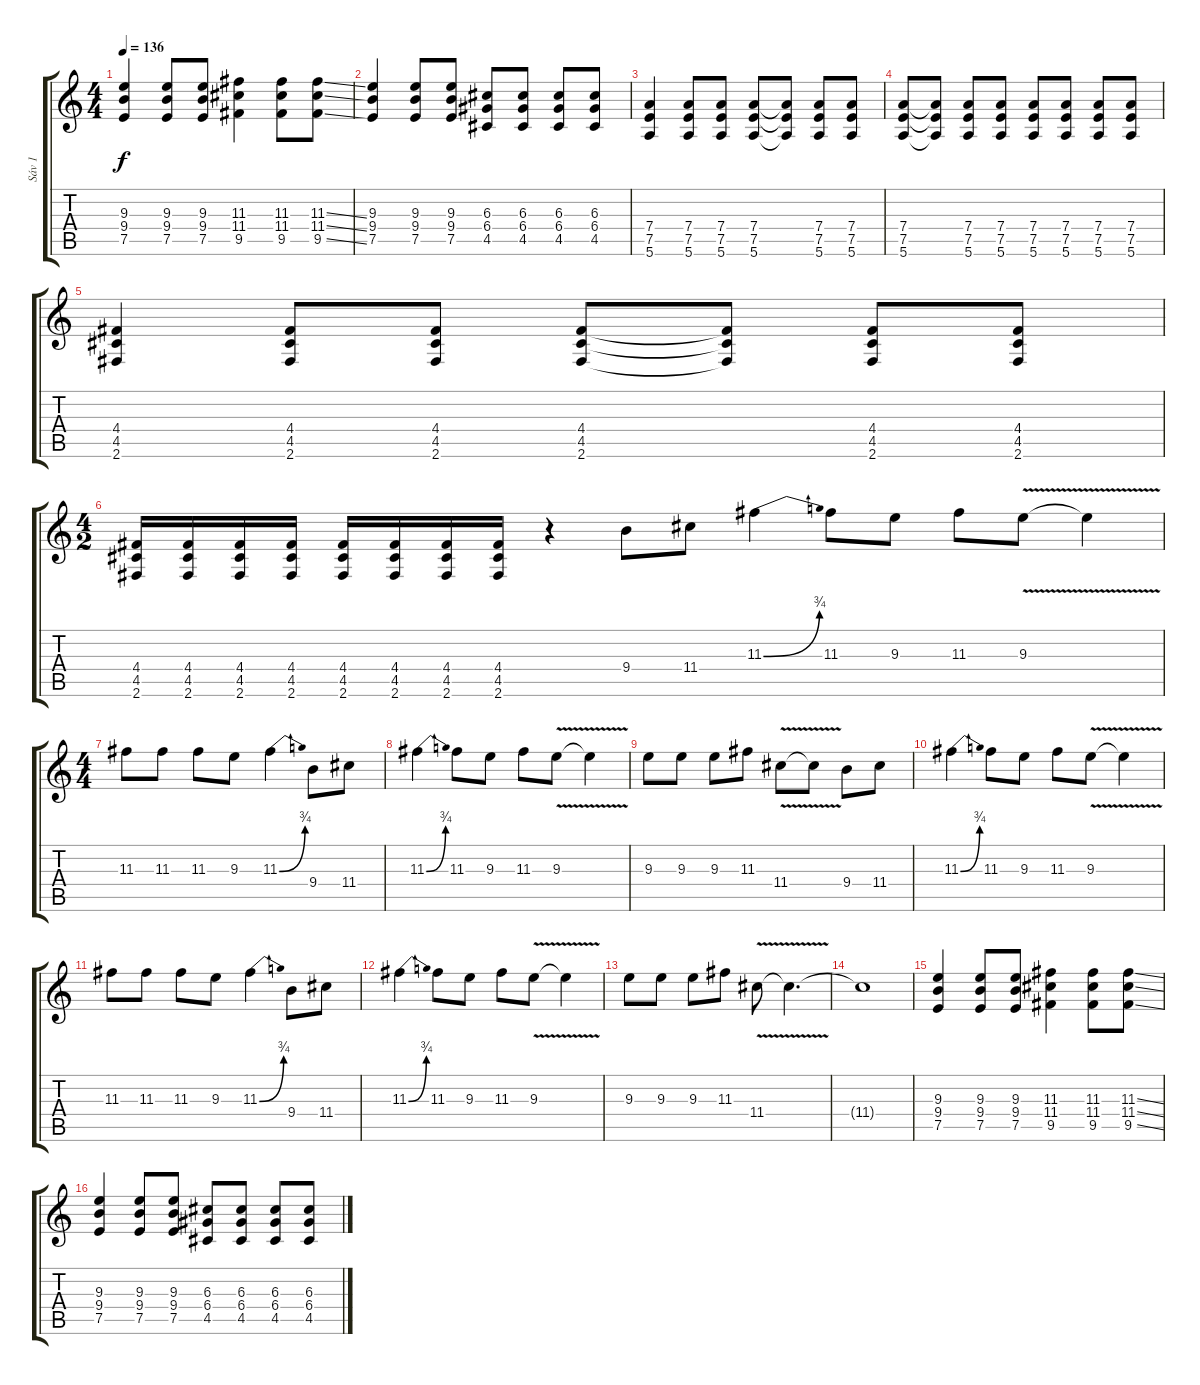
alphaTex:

\track ("Sáv 1" "Sáv 1") {instrument distortionguitar}
\staff {score tabs}
\tuning (E4 B3 G3 D3 A2 E2) {hide}
\ts (4 4)
\tempo 136
\clef g2
\ks c
(9.3 9.4 7.5).4{dy f} (9.3 9.4 7.5).8 (9.3 9.4 7.5).8 (11.3 11.4 9.5).4 (11.3 11.4 9.5).8 (11.3{ss} 11.4{ss} 9.5{ss}).8 |
(9.3 9.4 7.5).4 (9.3 9.4 7.5).8 (9.3 9.4 7.5).8 (6.3 6.4 4.5).8 (6.3 6.4 4.5).8 (6.3 6.4 4.5).8 (6.3 6.4 4.5).8 |
(7.4 7.5 5.6).4 (7.4 7.5 5.6).8 (7.4 7.5 5.6).8 (7.4 7.5 5.6).8 (7.4{t} 7.5{t} 5.6{t}).8 (7.4 7.5 5.6).8 (7.4 7.5 5.6).8 |
(7.4 7.5 5.6).8 (7.4{t} 7.5{t} 5.6{t}).8 (7.4 7.5 5.6).8 (7.4 7.5 5.6).8 (7.4 7.5 5.6).8 (7.4 7.5 5.6).8 (7.4 7.5 5.6).8 (7.4 7.5 5.6).8 |
(4.4 4.5 2.6).4 (4.4 4.5 2.6).8 (4.4 4.5 2.6).8 (4.4 4.5 2.6).8 (4.4{t} 4.5{t} 2.6{t}).8 (4.4 4.5 2.6).8 (4.4 4.5 2.6).8 |
\ts (4 2)
(4.4 4.5 2.6).16 (4.4 4.5 2.6).16 (4.4 4.5 2.6).16 (4.4 4.5 2.6).16 (4.4 4.5 2.6).16 (4.4 4.5 2.6).16 (4.4 4.5 2.6).16 (4.4 4.5 2.6).16 r.4 9.4.8 11.4.8 11.3{be (bend 0 0 60 3)}.4 11.3.8 9.3.8 11.3.8 9.3{v}.8 9.3{t}.4 |
\ts (4 4)
11.3.8 11.3.8 11.3.8 9.3.8 11.3{be (bend 0 0 60 3)}.4 9.4.8 11.4.8 |
11.3{be (bend 0 0 60 3)}.4 11.3.8 9.3.8 11.3.8 9.3{v}.8 9.3{t}.4 |
9.3.8 9.3.8 9.3.8 11.3.8 11.4{v}.8 11.4{t}.8 9.4.8 11.4.8 |
11.3{be (bend 0 0 60 3)}.4 11.3.8 9.3.8 11.3.8 9.3{v}.8 9.3{t}.4 |
11.3.8 11.3.8 11.3.8 9.3.8 11.3{be (bend 0 0 60 3)}.4 9.4.8 11.4.8 |
11.3{be (bend 0 0 60 3)}.4 11.3.8 9.3.8 11.3.8 9.3{v}.8 9.3{t}.4 |
9.3.8 9.3.8 9.3.8 11.3.8 11.4{v}.8 11.4{t}.4{d} |
11.4{t}.1 |
(9.3 9.4 7.5).4 (9.3 9.4 7.5).8 (9.3 9.4 7.5).8 (11.3 11.4 9.5).4 (11.3 11.4 9.5).8 (11.3{ss} 11.4{ss} 9.5{ss}).8 |
(9.3 9.4 7.5).4 (9.3 9.4 7.5).8 (9.3 9.4 7.5).8 (6.3 6.4 4.5).8 (6.3 6.4 4.5).8 (6.3 6.4 4.5).8 (6.3 6.4 4.5).8
